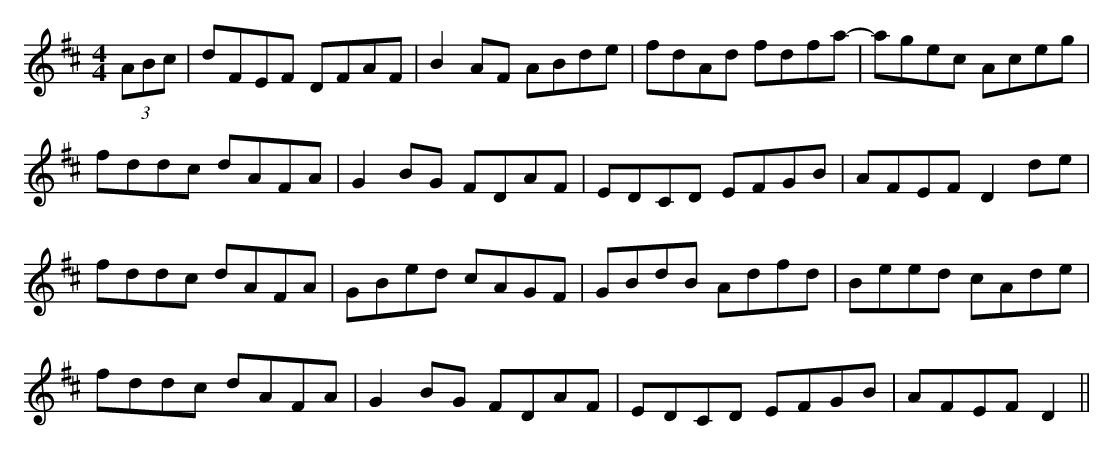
X:1
M:4/4
K:D
(3ABc|dFEF DFAF|B2 AF ABde|fdAd fdfa-|agec Aceg|
fddc dAFA|G2 BG FDAF|EDCD EFGB|AFEF D2 de|
fddc dAFA|GBed cAGF|GBdB Adfd|Beed cAde|
fddc dAFA|G2 BG FDAF|EDCD EFGB|AFEF D2||
